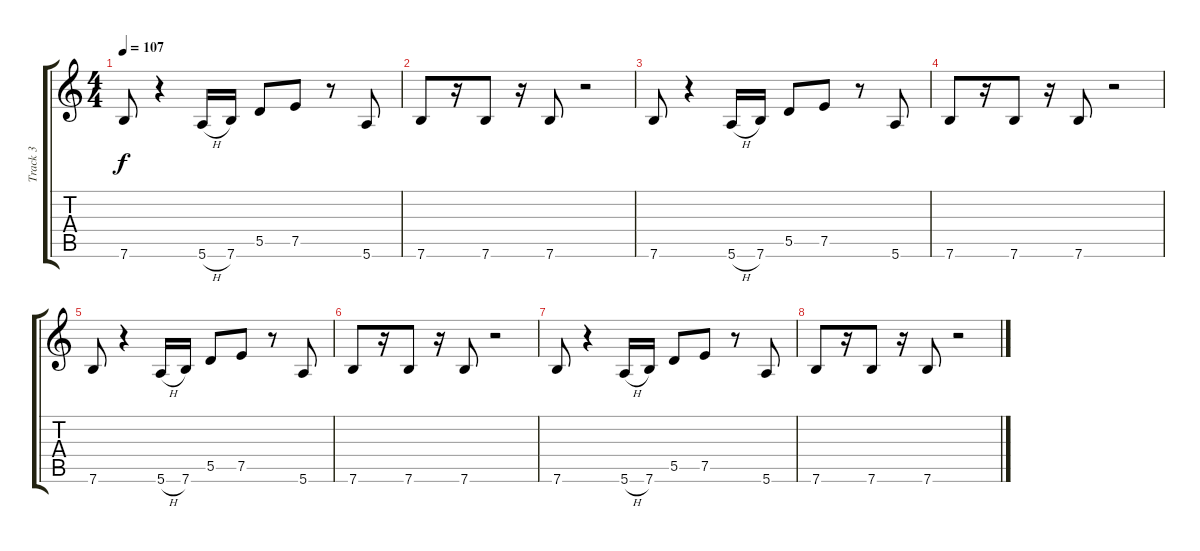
\track ("Track 3" "Track 3") {instrument electricbassfinger}
\staff {score tabs}
\tuning (E4 B3 G3 D3 A2 E2) {hide}
\ts (4 4)
\tempo 107
\clef g2
\ks c
7.6.8{dy f} r.4 5.6{h}.16 7.6.16 5.5.8 7.5.8 r.8 5.6.8 |
7.6.8 r.16 7.6.8 r.16 7.6.8 r.2 |
7.6.8 r.4 5.6{h}.16 7.6.16 5.5.8 7.5.8 r.8 5.6.8 |
7.6.8 r.16 7.6.8 r.16 7.6.8 r.2 |
7.6.8 r.4 5.6{h}.16 7.6.16 5.5.8 7.5.8 r.8 5.6.8 |
7.6.8 r.16 7.6.8 r.16 7.6.8 r.2 |
7.6.8 r.4 5.6{h}.16 7.6.16 5.5.8 7.5.8 r.8 5.6.8 |
7.6.8 r.16 7.6.8 r.16 7.6.8 r.2
